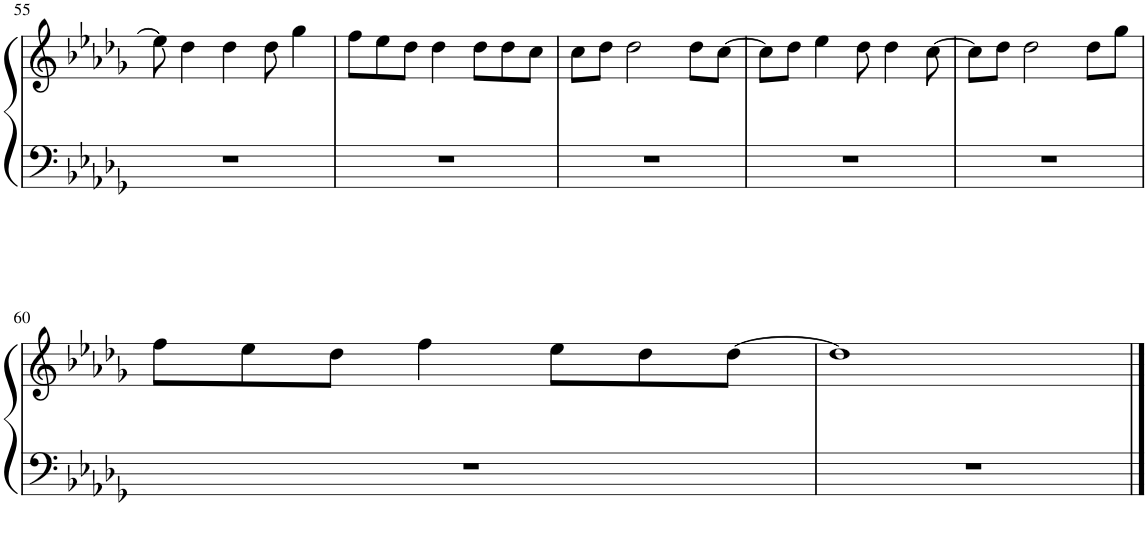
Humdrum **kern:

**kern	**kern
*part1	*part1
*staff2	*staff1
*I"Piano	*
*I'Pno.	*
!!LO:PB:g=z
*clefF4	*clefG2
*k[b-e-a-d-g-]	*k[b-e-a-d-g-]
*M4/4	*M4/4
=55	=55
1r	8ee-\]
.	4dd-\
.	4dd-\
.	8dd-\
.	4gg-\
=56	=56
1r	8ff\L
.	8ee-\
.	8dd-\J
.	4dd-\
.	8dd-\L
.	8dd-\
.	8cc\J
=57	=57
1r	8cc\L
.	8dd-\J
.	2dd-\
.	8dd-\L
.	[8cc\J
=58	=58
1r	8cc\L]
.	8dd-\J
.	4ee-\
.	8dd-\
.	4dd-\
.	[8cc\
=59	=59
1r	8cc\L]
.	8dd-\J
.	2dd-\
.	8dd-\L
.	8gg-\J
!!LO:LB:g=z
=60	=60
1r	8ff\L
.	8ee-\
.	8dd-\J
.	4ff\
.	8ee-\L
.	8dd-\
.	[8dd-\J
=61	=61
1r	1dd-]
==	==
*-	*-
